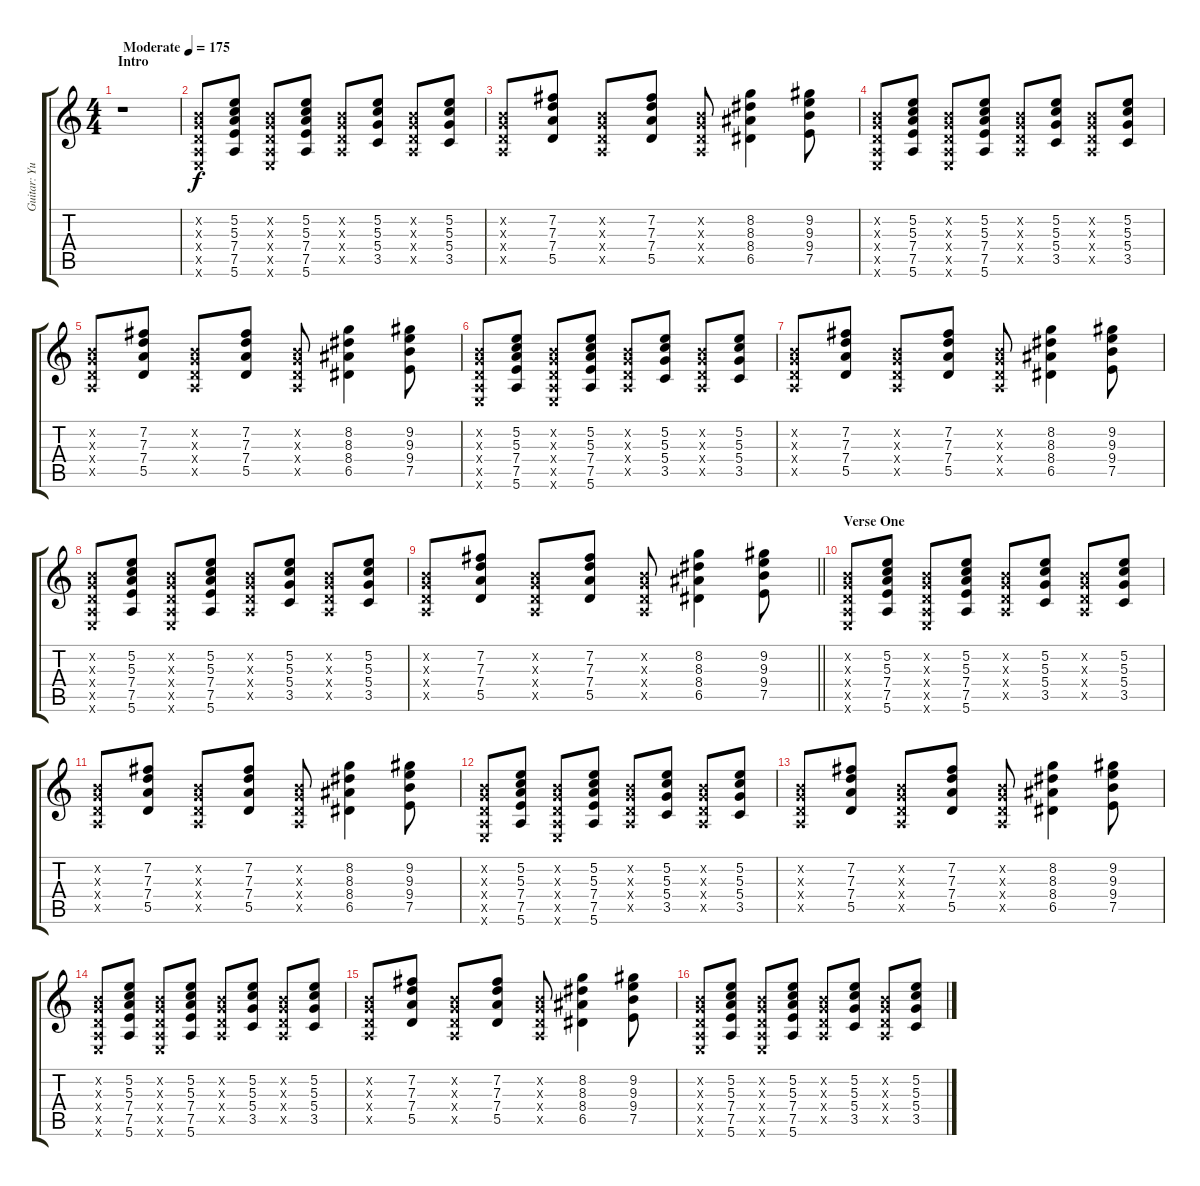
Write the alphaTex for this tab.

\track ("Guitar: Yui Hirasawa" "Guitar: Yu") {instrument electricguitarclean}
\staff {score tabs}
\tuning (E4 B3 G3 D3 A2 E2) {hide}
\ts (4 4)
\section ("" "Intro")
\tempo (175 "Moderate")
\clef g2
\ks c
r.1{dy f instrument electricguitarclean} |
(0.2{x} 0.3{x} 0.4{x} 0.5{x} 0.6{x}).8 (5.2 5.3 7.4 7.5 5.6).8 (0.2{x} 0.3{x} 0.4{x} 0.5{x} 0.6{x}).8 (5.2 5.3 7.4 7.5 5.6).8 (0.2{x} 0.3{x} 0.4{x} 0.5{x}).8 (5.2 5.3 5.4 3.5).8 (0.2{x} 0.3{x} 0.4{x} 0.5{x}).8 (5.2 5.3 5.4 3.5).8 |
(0.2{x} 0.3{x} 0.4{x} 0.5{x}).8 (7.2 7.3 7.4 5.5).8 (0.2{x} 0.3{x} 0.4{x} 0.5{x}).8 (7.2 7.3 7.4 5.5).8 (0.2{x} 0.3{x} 0.4{x} 0.5{x}).8 (8.2 8.3 8.4 6.5).4 (9.2 9.3 9.4 7.5).8 |
(0.2{x} 0.3{x} 0.4{x} 0.5{x} 0.6{x}).8 (5.2 5.3 7.4 7.5 5.6).8 (0.2{x} 0.3{x} 0.4{x} 0.5{x} 0.6{x}).8 (5.2 5.3 7.4 7.5 5.6).8 (0.2{x} 0.3{x} 0.4{x} 0.5{x}).8 (5.2 5.3 5.4 3.5).8 (0.2{x} 0.3{x} 0.4{x} 0.5{x}).8 (5.2 5.3 5.4 3.5).8 |
(0.2{x} 0.3{x} 0.4{x} 0.5{x}).8 (7.2 7.3 7.4 5.5).8 (0.2{x} 0.3{x} 0.4{x} 0.5{x}).8 (7.2 7.3 7.4 5.5).8 (0.2{x} 0.3{x} 0.4{x} 0.5{x}).8 (8.2 8.3 8.4 6.5).4 (9.2 9.3 9.4 7.5).8 |
(0.2{x} 0.3{x} 0.4{x} 0.5{x} 0.6{x}).8 (5.2 5.3 7.4 7.5 5.6).8 (0.2{x} 0.3{x} 0.4{x} 0.5{x} 0.6{x}).8 (5.2 5.3 7.4 7.5 5.6).8 (0.2{x} 0.3{x} 0.4{x} 0.5{x}).8 (5.2 5.3 5.4 3.5).8 (0.2{x} 0.3{x} 0.4{x} 0.5{x}).8 (5.2 5.3 5.4 3.5).8 |
(0.2{x} 0.3{x} 0.4{x} 0.5{x}).8 (7.2 7.3 7.4 5.5).8 (0.2{x} 0.3{x} 0.4{x} 0.5{x}).8 (7.2 7.3 7.4 5.5).8 (0.2{x} 0.3{x} 0.4{x} 0.5{x}).8 (8.2 8.3 8.4 6.5).4 (9.2 9.3 9.4 7.5).8 |
(0.2{x} 0.3{x} 0.4{x} 0.5{x} 0.6{x}).8 (5.2 5.3 7.4 7.5 5.6).8 (0.2{x} 0.3{x} 0.4{x} 0.5{x} 0.6{x}).8 (5.2 5.3 7.4 7.5 5.6).8 (0.2{x} 0.3{x} 0.4{x} 0.5{x}).8 (5.2 5.3 5.4 3.5).8 (0.2{x} 0.3{x} 0.4{x} 0.5{x}).8 (5.2 5.3 5.4 3.5).8 |
\barLineRight lightlight
(0.2{x} 0.3{x} 0.4{x} 0.5{x}).8 (7.2 7.3 7.4 5.5).8 (0.2{x} 0.3{x} 0.4{x} 0.5{x}).8 (7.2 7.3 7.4 5.5).8 (0.2{x} 0.3{x} 0.4{x} 0.5{x}).8 (8.2 8.3 8.4 6.5).4 (9.2 9.3 9.4 7.5).8 |
\section ("" "Verse One")
(0.2{x} 0.3{x} 0.4{x} 0.5{x} 0.6{x}).8 (5.2 5.3 7.4 7.5 5.6).8 (0.2{x} 0.3{x} 0.4{x} 0.5{x} 0.6{x}).8 (5.2 5.3 7.4 7.5 5.6).8 (0.2{x} 0.3{x} 0.4{x} 0.5{x}).8 (5.2 5.3 5.4 3.5).8 (0.2{x} 0.3{x} 0.4{x} 0.5{x}).8 (5.2 5.3 5.4 3.5).8 |
(0.2{x} 0.3{x} 0.4{x} 0.5{x}).8 (7.2 7.3 7.4 5.5).8 (0.2{x} 0.3{x} 0.4{x} 0.5{x}).8 (7.2 7.3 7.4 5.5).8 (0.2{x} 0.3{x} 0.4{x} 0.5{x}).8 (8.2 8.3 8.4 6.5).4 (9.2 9.3 9.4 7.5).8 |
(0.2{x} 0.3{x} 0.4{x} 0.5{x} 0.6{x}).8 (5.2 5.3 7.4 7.5 5.6).8 (0.2{x} 0.3{x} 0.4{x} 0.5{x} 0.6{x}).8 (5.2 5.3 7.4 7.5 5.6).8 (0.2{x} 0.3{x} 0.4{x} 0.5{x}).8 (5.2 5.3 5.4 3.5).8 (0.2{x} 0.3{x} 0.4{x} 0.5{x}).8 (5.2 5.3 5.4 3.5).8 |
(0.2{x} 0.3{x} 0.4{x} 0.5{x}).8 (7.2 7.3 7.4 5.5).8 (0.2{x} 0.3{x} 0.4{x} 0.5{x}).8 (7.2 7.3 7.4 5.5).8 (0.2{x} 0.3{x} 0.4{x} 0.5{x}).8 (8.2 8.3 8.4 6.5).4 (9.2 9.3 9.4 7.5).8 |
(0.2{x} 0.3{x} 0.4{x} 0.5{x} 0.6{x}).8 (5.2 5.3 7.4 7.5 5.6).8 (0.2{x} 0.3{x} 0.4{x} 0.5{x} 0.6{x}).8 (5.2 5.3 7.4 7.5 5.6).8 (0.2{x} 0.3{x} 0.4{x} 0.5{x}).8 (5.2 5.3 5.4 3.5).8 (0.2{x} 0.3{x} 0.4{x} 0.5{x}).8 (5.2 5.3 5.4 3.5).8 |
(0.2{x} 0.3{x} 0.4{x} 0.5{x}).8 (7.2 7.3 7.4 5.5).8 (0.2{x} 0.3{x} 0.4{x} 0.5{x}).8 (7.2 7.3 7.4 5.5).8 (0.2{x} 0.3{x} 0.4{x} 0.5{x}).8 (8.2 8.3 8.4 6.5).4 (9.2 9.3 9.4 7.5).8 |
(0.2{x} 0.3{x} 0.4{x} 0.5{x} 0.6{x}).8 (5.2 5.3 7.4 7.5 5.6).8 (0.2{x} 0.3{x} 0.4{x} 0.5{x} 0.6{x}).8 (5.2 5.3 7.4 7.5 5.6).8 (0.2{x} 0.3{x} 0.4{x} 0.5{x}).8 (5.2 5.3 5.4 3.5).8 (0.2{x} 0.3{x} 0.4{x} 0.5{x}).8 (5.2 5.3 5.4 3.5).8
